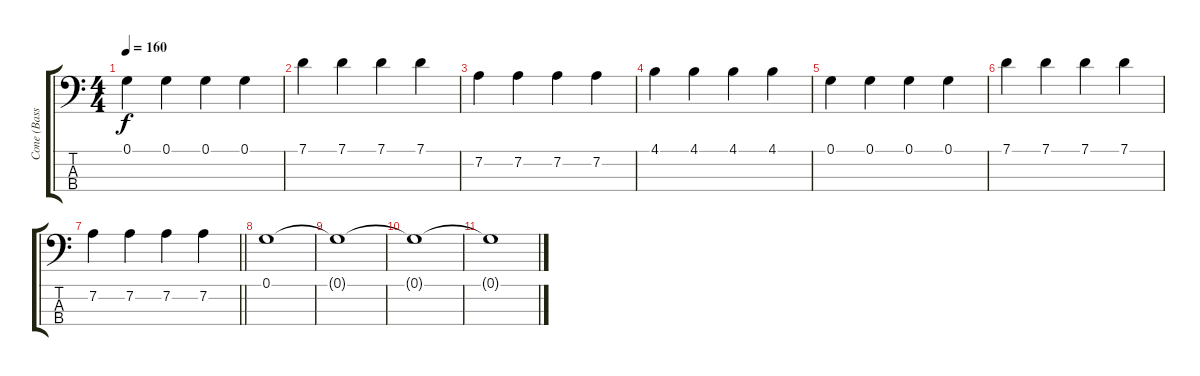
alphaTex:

\track ("Cone (Bass)" "Cone (Bass") {instrument electricbassfinger}
\staff {score tabs}
\tuning (G2 D2 A1 E1) {hide}
\ts (4 4)
\tempo 160
\clef f4
\ks c
0.1.4{dy f} 0.1.4 0.1.4 0.1.4 |
7.1.4 7.1.4 7.1.4 7.1.4 |
7.2.4 7.2.4 7.2.4 7.2.4 |
4.1.4 4.1.4 4.1.4 4.1.4 |
0.1.4 0.1.4 0.1.4 0.1.4 |
7.1.4 7.1.4 7.1.4 7.1.4 |
\barLineRight lightlight
7.2.4 7.2.4 7.2.4 7.2.4 |
0.1.1 |
0.1{t}.1 |
0.1{t}.1 |
0.1{t}.1
